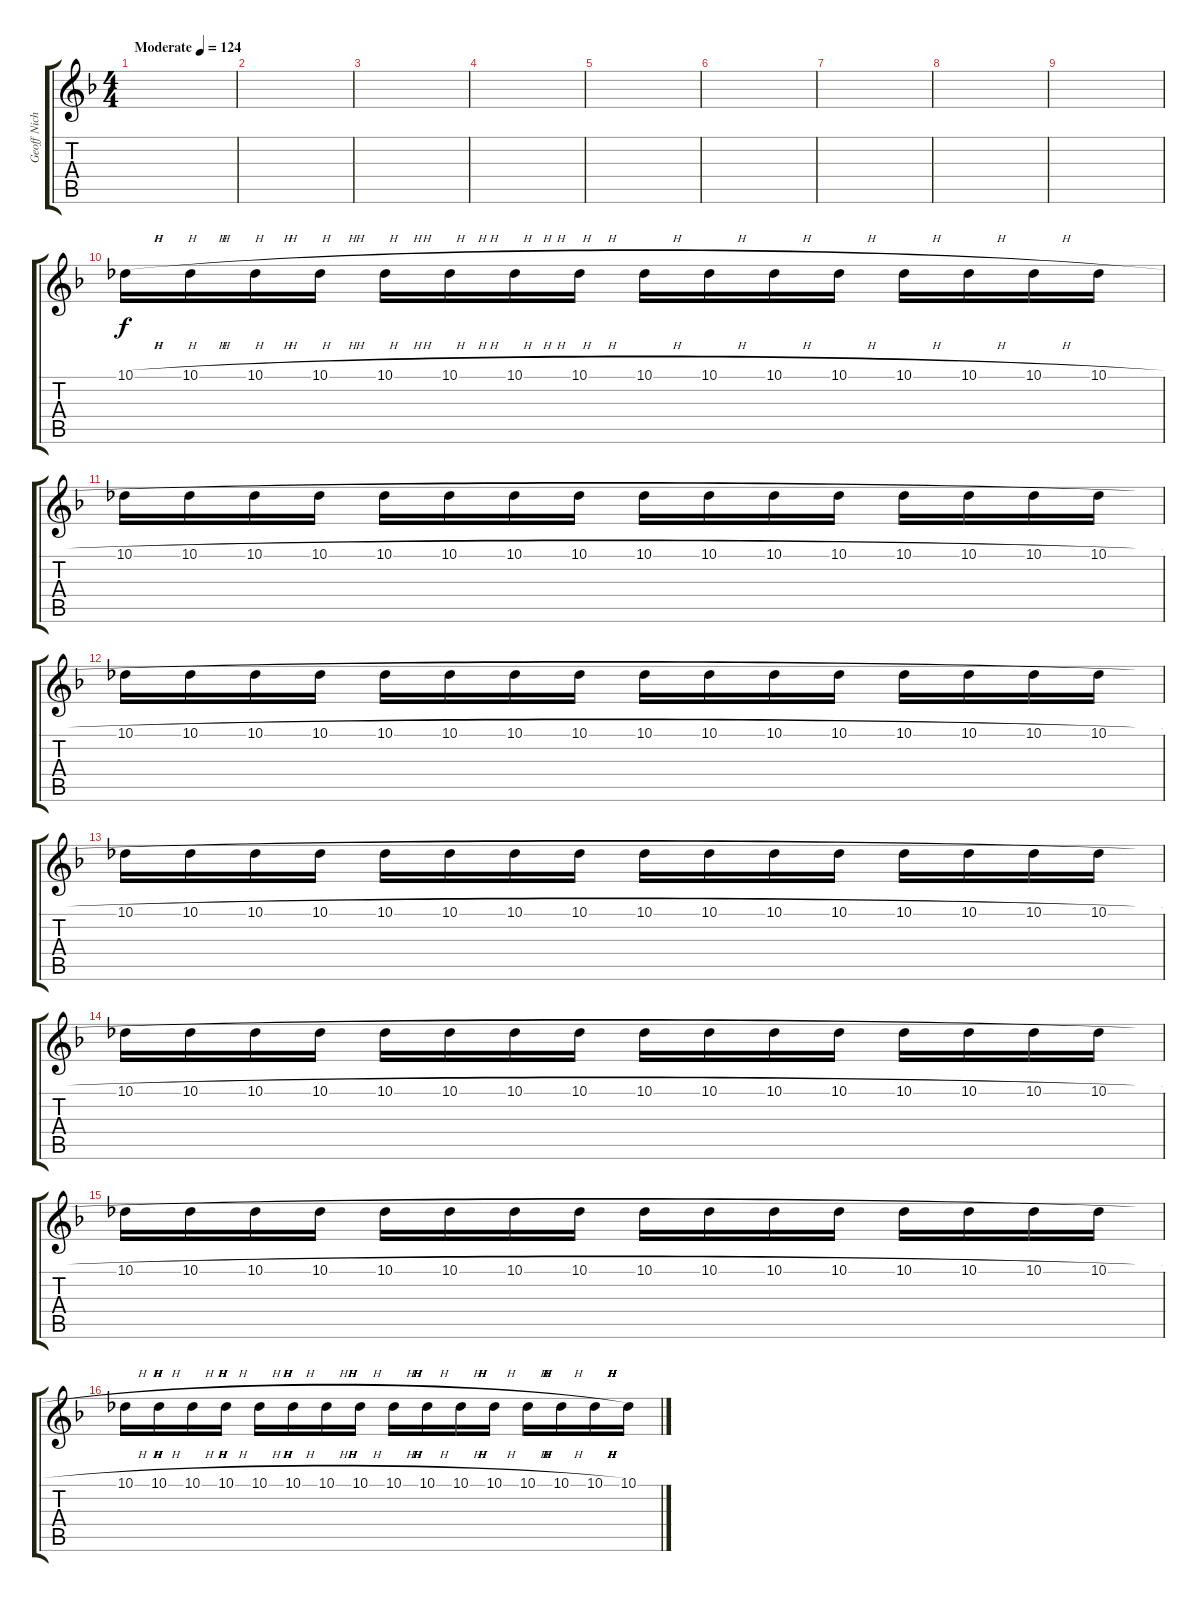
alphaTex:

\track ("Geoff Nichols" "Geoff Nich") {instrument synthstrings1}
\staff {score tabs}
\tuning (Eb4 Bb3 Gb3 Db3 Ab2 Eb2) {hide}
\ts (4 4)
\tempo (124 "Moderate")
\clef g2
\ks f
|
|
|
|
|
|
|
|
|
10.1{h}.16 10.1{h}.16 10.1{h}.16 10.1{h}.16 10.1{h}.16 10.1{h}.16 10.1{h}.16 10.1{h}.16 10.1{h}.16 10.1{h}.16 10.1{h}.16 10.1{h}.16 10.1{h}.16 10.1{h}.16 10.1{h}.16 10.1{h}.16 |
10.1{h}.16 10.1{h}.16 10.1{h}.16 10.1{h}.16 10.1{h}.16 10.1{h}.16 10.1{h}.16 10.1{h}.16 10.1{h}.16 10.1{h}.16 10.1{h}.16 10.1{h}.16 10.1{h}.16 10.1{h}.16 10.1{h}.16 10.1{h}.16 |
10.1{h}.16 10.1{h}.16 10.1{h}.16 10.1{h}.16 10.1{h}.16 10.1{h}.16 10.1{h}.16 10.1{h}.16 10.1{h}.16 10.1{h}.16 10.1{h}.16 10.1{h}.16 10.1{h}.16 10.1{h}.16 10.1{h}.16 10.1{h}.16 |
10.1{h}.16 10.1{h}.16 10.1{h}.16 10.1{h}.16 10.1{h}.16 10.1{h}.16 10.1{h}.16 10.1{h}.16 10.1{h}.16 10.1{h}.16 10.1{h}.16 10.1{h}.16 10.1{h}.16 10.1{h}.16 10.1{h}.16 10.1{h}.16 |
10.1{h}.16 10.1{h}.16 10.1{h}.16 10.1{h}.16 10.1{h}.16 10.1{h}.16 10.1{h}.16 10.1{h}.16 10.1{h}.16 10.1{h}.16 10.1{h}.16 10.1{h}.16 10.1{h}.16 10.1{h}.16 10.1{h}.16 10.1{h}.16 |
10.1{h}.16 10.1{h}.16 10.1{h}.16 10.1{h}.16 10.1{h}.16 10.1{h}.16 10.1{h}.16 10.1{h}.16 10.1{h}.16 10.1{h}.16 10.1{h}.16 10.1{h}.16 10.1{h}.16 10.1{h}.16 10.1{h}.16 10.1{h}.16 |
10.1{h}.16 10.1{h}.16 10.1{h}.16 10.1{h}.16 10.1{h}.16 10.1{h}.16 10.1{h}.16 10.1{h}.16 10.1{h}.16 10.1{h}.16 10.1{h}.16 10.1{h}.16 10.1{h}.16 10.1{h}.16 10.1{h}.16 10.1{h}.16
